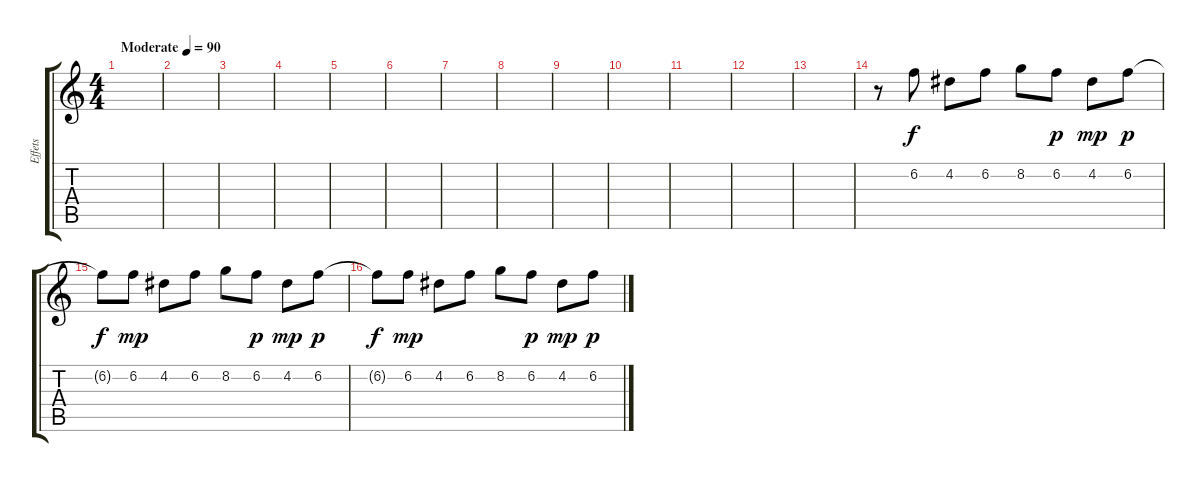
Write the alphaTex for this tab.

\track ("Effets" "Effets") {instrument electricguitarclean}
\staff {score tabs}
\tuning (E4 B3 G3 D3 A2 D2) {hide}
\ts (4 4)
\tempo (90 "Moderate")
\clef g2
\ks c
|
|
|
|
|
|
|
|
|
|
|
|
|
r.8 6.2.8 4.2.8 6.2.8 8.2.8 6.2.8{dy p} 4.2.8{dy mp} 6.2.8{dy p} |
6.2{t}.8{dy f} 6.2.8{dy mp} 4.2.8 6.2.8 8.2.8 6.2.8{dy p} 4.2.8{dy mp} 6.2.8{dy p} |
6.2{t}.8{dy f} 6.2.8{dy mp} 4.2.8 6.2.8 8.2.8 6.2.8{dy p} 4.2.8{dy mp} 6.2.8{dy p}
